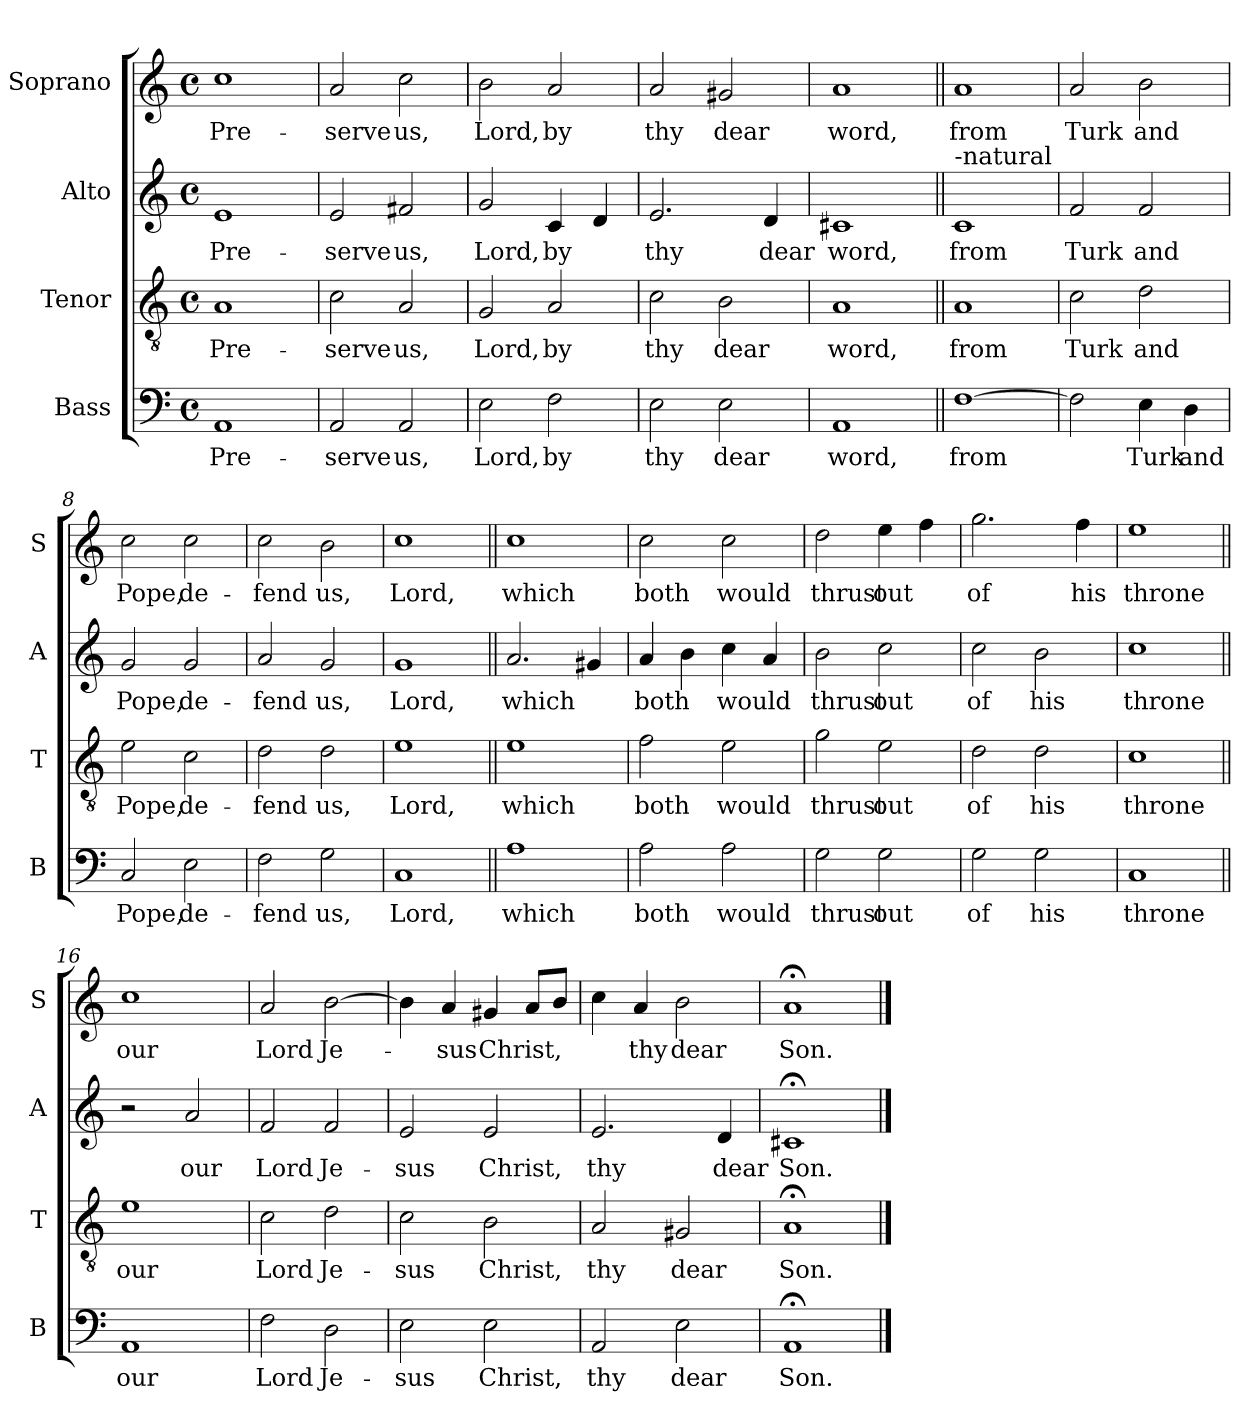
**kern	**text	**kern	**text	**kern	**text	**kern	**text
*part4	*part4	*part3	*part3	*part2	*part2	*part1	*part1
*staff4	*staff4	*staff3	*staff3	*staff2	*staff2	*staff1	*staff1
*I"Bass	*	*I"Tenor	*	*I"Alto	*	*I"Soprano	*
*I'B	*	*I'T	*	*I'A	*	*I'S	*
*clefF4	*	*clefGv2	*	*clefG2	*	*clefG2	*
*k[]	*	*k[]	*	*k[]	*	*k[]	*
*C:	*	*C:	*	*C:	*	*C:	*
*M4/4	*	*M4/4	*	*M4/4	*	*M4/4	*
*met(c)	*	*met(c)	*	*met(c)	*	*met(c)	*
=1	=1	=1	=1	=1	=1	=1	=1
!	!LO:LY:b	!	!LO:LY:b	!	!LO:LY:b	!	!LO:LY:b
1AA	Pre-	1A	Pre-	1e	Pre-	1cc	Pre-
=2	=2	=2	=2	=2	=2	=2	=2
!	!LO:LY:b	!	!LO:LY:b	!	!LO:LY:b	!	!LO:LY:b
2AA/	-serve	2c\	-serve	2e/	-serve	2a/	-serve
!	!LO:LY:b	!	!LO:LY:b	!	!LO:LY:b	!	!LO:LY:b
2AA/	us,	2A/	us,	2f#X/	us,	2cc\	us,
=3	=3	=3	=3	=3	=3	=3	=3
!	!LO:LY:b	!	!LO:LY:b	!	!LO:LY:b	!	!LO:LY:b
2E\	Lord,	2G/	Lord,	2g/	Lord,	2b\	Lord,
!	!LO:LY:b	!	!LO:LY:b	!	!LO:LY:b	!	!LO:LY:b
2F\	by	2A/	by	4c/	by	2a/	by
.	.	.	.	4d/	.	.	.
=4	=4	=4	=4	=4	=4	=4	=4
!	!LO:LY:b	!	!LO:LY:b	!	!LO:LY:b	!	!LO:LY:b
2E\	thy	2c\	thy	2.e/	thy	2a/	thy
!	!LO:LY:b	!	!LO:LY:b	!	!	!	!LO:LY:b
2E\	dear	2B\	dear	.	.	2g#X/	dear
!	!	!	!	!	!LO:LY:b	!	!
.	.	.	.	4d/	dear	.	.
=5	=5	=5	=5	=5	=5	=5	=5
!	!LO:LY:b	!	!LO:LY:b	!	!LO:LY:b	!	!LO:LY:b
1AA	word,	1A	word,	1c#X	word,	1a	word,
=6||	=6||	=6||	=6||	=6||	=6||	=6||	=6||
!	!	!	!	!LO:TX:a:t=-natural	!	!	!
!	!LO:LY:b	!	!LO:LY:b	!	!LO:LY:b	!	!LO:LY:b
[1F	from	1A	from	1c	from	1a	from
!!LO:LB:g=z
=7	=7	=7	=7	=7	=7	=7	=7
!	!	!	!LO:LY:b	!	!LO:LY:b	!	!LO:LY:b
2F\]	.	2c\	Turk	2f/	Turk	2a/	Turk
!	!LO:LY:b	!	!LO:LY:b	!	!LO:LY:b	!	!LO:LY:b
4E\	Turk	2d\	and	2f/	and	2b\	and
!	!LO:LY:b	!	!	!	!	!	!
4D\	and	.	.	.	.	.	.
=8	=8	=8	=8	=8	=8	=8	=8
!	!LO:LY:b	!	!LO:LY:b	!	!LO:LY:b	!	!LO:LY:b
2C/	Pope,	2e\	Pope,	2g/	Pope,	2cc\	Pope,
!	!LO:LY:b	!	!LO:LY:b	!	!LO:LY:b	!	!LO:LY:b
2E\	de-	2c\	de-	2g/	de-	2cc\	de-
=9	=9	=9	=9	=9	=9	=9	=9
!	!LO:LY:b	!	!LO:LY:b	!	!LO:LY:b	!	!LO:LY:b
2F\	-fend	2d\	-fend	2a/	-fend	2cc\	-fend
!	!LO:LY:b	!	!LO:LY:b	!	!LO:LY:b	!	!LO:LY:b
2G\	us,	2d\	us,	2g/	us,	2b\	us,
=10	=10	=10	=10	=10	=10	=10	=10
!	!LO:LY:b	!	!LO:LY:b	!	!LO:LY:b	!	!LO:LY:b
1C	Lord,	1e	Lord,	1g	Lord,	1cc	Lord,
=11||	=11||	=11||	=11||	=11||	=11||	=11||	=11||
!	!LO:LY:b	!	!LO:LY:b	!	!LO:LY:b	!	!LO:LY:b
1A	which	1e	which	2.a/	which	1cc	which
.	.	.	.	4g#X/	.	.	.
=12	=12	=12	=12	=12	=12	=12	=12
!	!LO:LY:b	!	!LO:LY:b	!	!LO:LY:b	!	!LO:LY:b
2A\	both	2f\	both	4a/	both	2cc\	both
.	.	.	.	4b\	.	.	.
!	!LO:LY:b	!	!LO:LY:b	!	!LO:LY:b	!	!LO:LY:b
2A\	would	2e\	would	4cc\	would	2cc\	would
.	.	.	.	4a/	.	.	.
=13	=13	=13	=13	=13	=13	=13	=13
!	!LO:LY:b	!	!LO:LY:b	!	!LO:LY:b	!	!LO:LY:b
2G\	thrust	2g\	thrust	2b\	thrust	2dd\	thrust
!	!LO:LY:b	!	!LO:LY:b	!	!LO:LY:b	!	!LO:LY:b
2G\	out	2e\	out	2cc\	out	4ee\	out
.	.	.	.	.	.	4ff\	.
!!LO:LB:g=z
=14	=14	=14	=14	=14	=14	=14	=14
!	!LO:LY:b	!	!LO:LY:b	!	!LO:LY:b	!	!LO:LY:b
2G\	of	2d\	of	2cc\	of	2.gg\	of
!	!LO:LY:b	!	!LO:LY:b	!	!LO:LY:b	!	!
2G\	his	2d\	his	2b\	his	.	.
!	!	!	!	!	!	!	!LO:LY:b
.	.	.	.	.	.	4ff\	his
=15	=15	=15	=15	=15	=15	=15	=15
!	!LO:LY:b	!	!LO:LY:b	!	!LO:LY:b	!	!LO:LY:b
1C	throne	1c	throne	1cc	throne	1ee	throne
=16||	=16||	=16||	=16||	=16||	=16||	=16||	=16||
!	!LO:LY:b	!	!LO:LY:b	!	!	!	!LO:LY:b
1AA	our	1e	our	2r	.	1cc	our
!	!	!	!	!	!LO:LY:b	!	!
.	.	.	.	2a/	our	.	.
=17	=17	=17	=17	=17	=17	=17	=17
!	!LO:LY:b	!	!LO:LY:b	!	!LO:LY:b	!	!LO:LY:b
2F\	Lord	2c\	Lord	2f/	Lord	2a/	Lord
!	!LO:LY:b	!	!LO:LY:b	!	!LO:LY:b	!	!LO:LY:b
2D\	Je-	2d\	Je-	2f/	Je-	[2b\	Je-
=18	=18	=18	=18	=18	=18	=18	=18
!	!LO:LY:b	!	!LO:LY:b	!	!LO:LY:b	!	!
2E\	-sus	2c\	-sus	2e/	-sus	4b\]	.
!	!	!	!	!	!	!	!LO:LY:b
.	.	.	.	.	.	4a/	-sus
!	!LO:LY:b	!	!LO:LY:b	!	!LO:LY:b	!	!LO:LY:b
2E\	Christ,	2B\	Christ,	2e/	Christ,	4g#X/	Christ,
.	.	.	.	.	.	8a/L	.
.	.	.	.	.	.	8b/J	.
=19	=19	=19	=19	=19	=19	=19	=19
!	!LO:LY:b	!	!LO:LY:b	!	!LO:LY:b	!	!
2AA/	thy	2A/	thy	2.e/	thy	4cc\	.
!	!	!	!	!	!	!	!LO:LY:b
.	.	.	.	.	.	4a/	thy
!	!LO:LY:b	!	!LO:LY:b	!	!	!	!LO:LY:b
2E\	dear	2G#X/	dear	.	.	2b\	dear
!	!	!	!	!	!LO:LY:b	!	!
.	.	.	.	4d/	dear	.	.
=20	=20	=20	=20	=20	=20	=20	=20
!	!LO:LY:b	!	!LO:LY:b	!	!LO:LY:b	!	!LO:LY:b
1AA;<	Son.	1A;<	Son.	1c#X;<	Son.	1a;<	Son.
==	==	==	==	==	==	==	==
*-	*-	*-	*-	*-	*-	*-	*-
